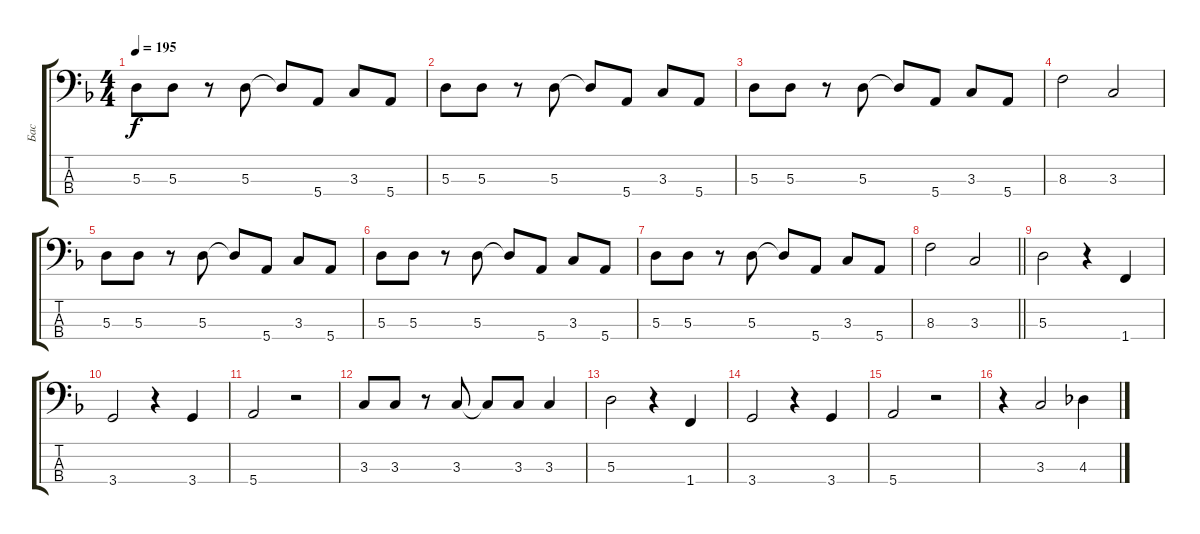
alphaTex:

\track ("Бас" "Бас") {instrument electricbassfinger}
\staff {score tabs}
\tuning (G2 D2 A1 E1) {hide}
\ts (4 4)
\tempo 195
\clef f4
\ks f
5.3.8{dy f} 5.3.8 r.8 5.3.8 5.3{t}.8 5.4.8 3.3.8 5.4.8 |
5.3.8 5.3.8 r.8 5.3.8 5.3{t}.8 5.4.8 3.3.8 5.4.8 |
5.3.8 5.3.8 r.8 5.3.8 5.3{t}.8 5.4.8 3.3.8 5.4.8 |
8.3.2 3.3.2 |
5.3.8 5.3.8 r.8 5.3.8 5.3{t}.8 5.4.8 3.3.8 5.4.8 |
5.3.8 5.3.8 r.8 5.3.8 5.3{t}.8 5.4.8 3.3.8 5.4.8 |
5.3.8 5.3.8 r.8 5.3.8 5.3{t}.8 5.4.8 3.3.8 5.4.8 |
\barLineRight lightlight
8.3.2 3.3.2 |
5.3.2 r.4 1.4.4 |
3.4.2 r.4 3.4.4 |
5.4.2 r.2 |
3.3.8 3.3.8 r.8 3.3.8 3.3{t}.8 3.3.8 3.3.4 |
5.3.2 r.4 1.4.4 |
3.4.2 r.4 3.4.4 |
5.4.2 r.2 |
r.4 3.3.2 4.3.4
